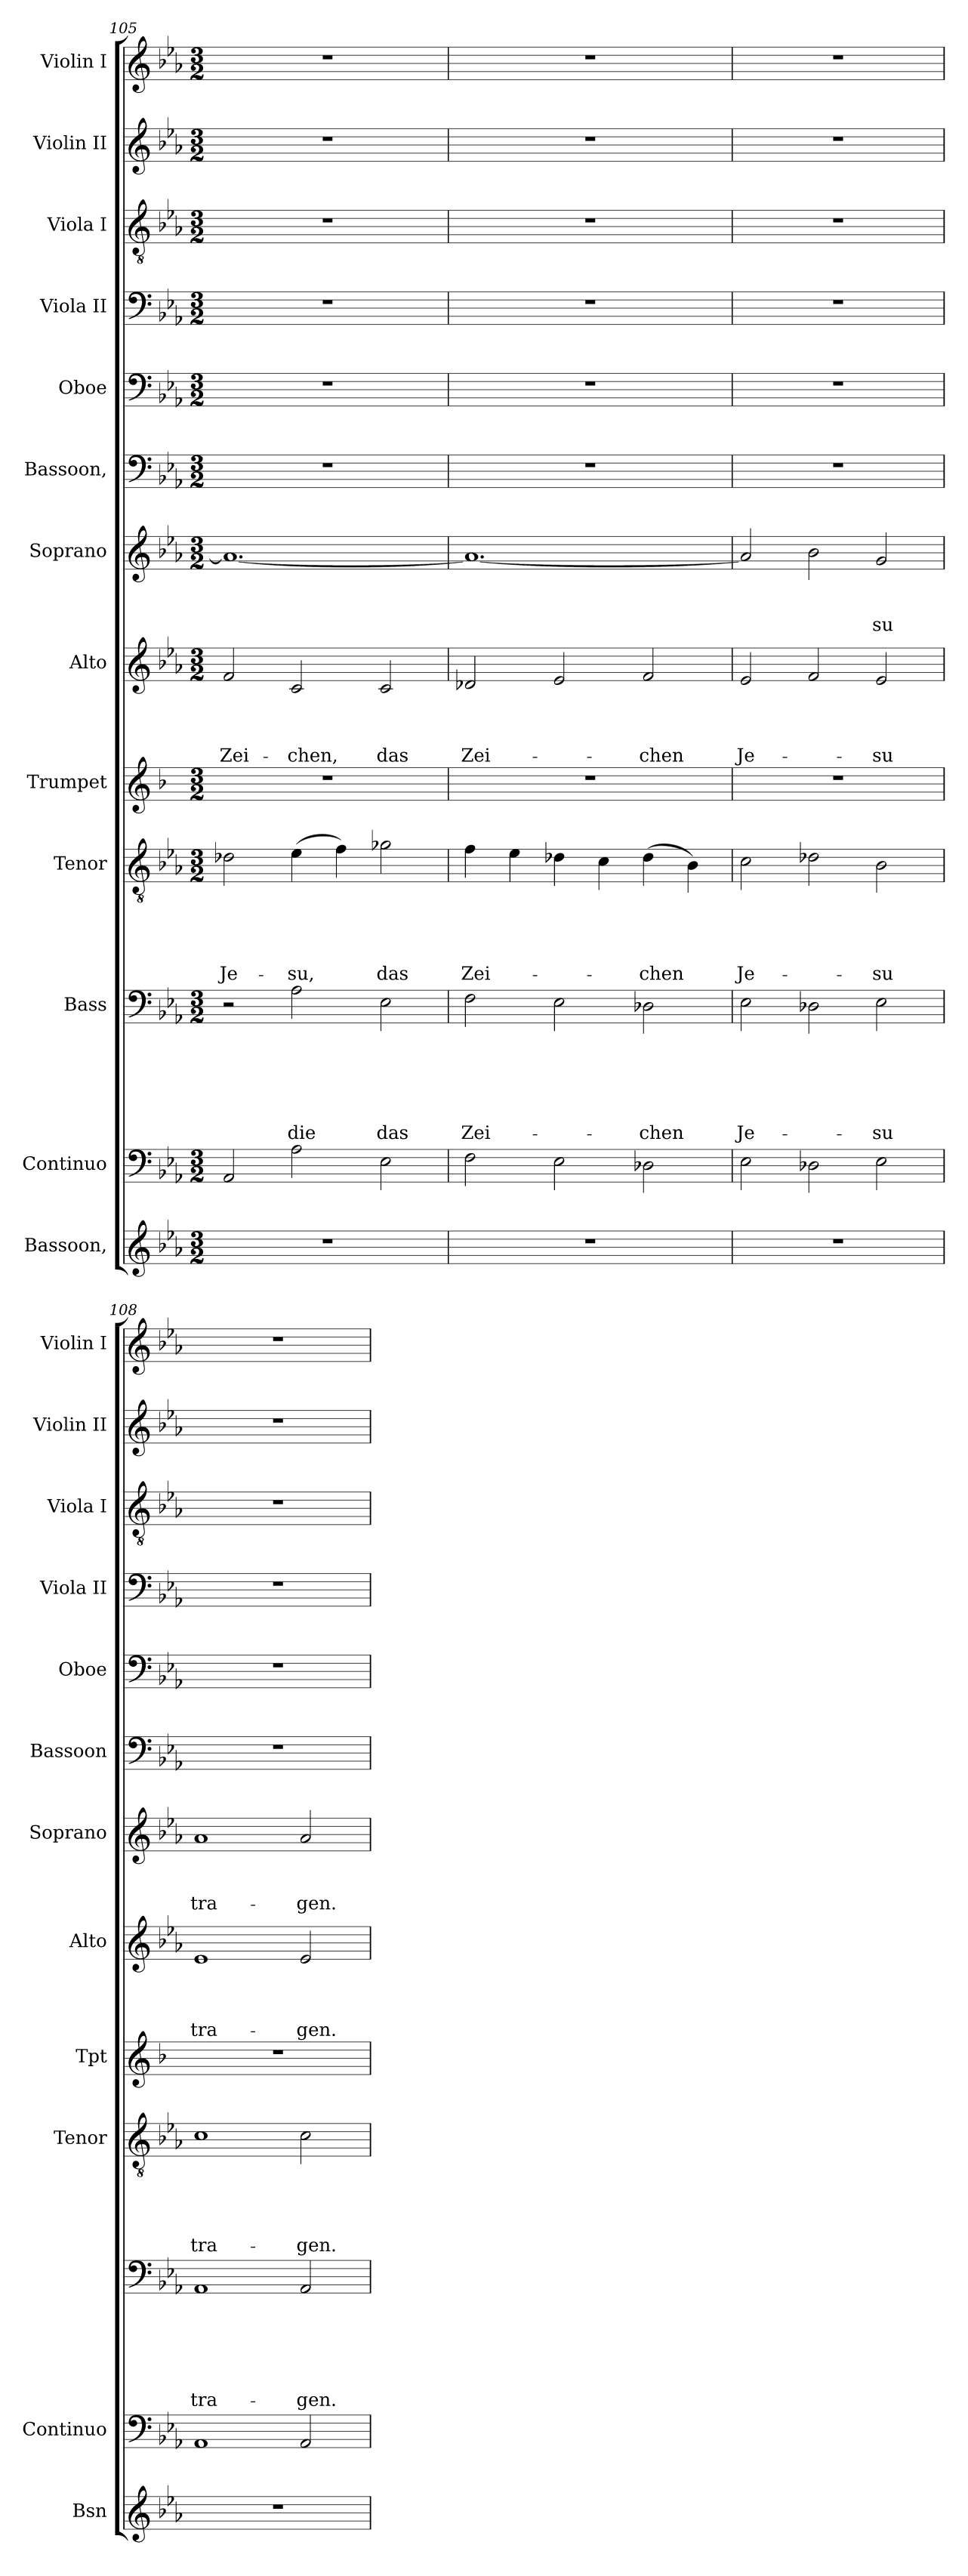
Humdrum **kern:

**kern	**kern	**kern	**text	**text	**text	**text	**text	**text	**kern	**text	**text	**text	**text	**text	**kern	**kern	**text	**text	**text	**text	**kern	**text	**text	**text	**kern	**kern	**kern	**kern	**kern	**kern
*part13	*part12	*part11	*part11	*part11	*part11	*part11	*part11	*part11	*part10	*part10	*part10	*part10	*part10	*part10	*part9	*part8	*part8	*part8	*part8	*part8	*part7	*part7	*part7	*part7	*part6	*part5	*part4	*part3	*part2	*part1
*staff13	*staff12	*staff11	*staff11	*staff11	*staff11	*staff11	*staff11	*staff11	*staff10	*staff10	*staff10	*staff10	*staff10	*staff10	*staff9	*staff8	*staff8	*staff8	*staff8	*staff8	*staff7	*staff7	*staff7	*staff7	*staff6	*staff5	*staff4	*staff3	*staff2	*staff1
*I"Bassoon,	*I"Continuo	*I"Bass	*	*	*	*	*	*	*I"Tenor	*	*	*	*	*	*I"Trumpet	*I"Alto	*	*	*	*	*I"Soprano	*	*	*	*I"Bassoon,	*I"Oboe	*I"Viola II	*I"Viola I	*I"Violin II	*I"Violin I
*I'Bsn	*I'Continuo	*	*	*	*	*	*	*	*I'Tenor	*	*	*	*	*	*I'Tpt	*I'Alto	*	*	*	*	*I'Soprano	*	*	*	*I'Bassoon	*I'Oboe	*I'Viola II	*I'Viola I	*I'Violin II	*I'Violin I
*clefG2	*clefF4	*clefF4	*	*	*	*	*	*	*clefGv2	*	*	*	*	*	*clefG2	*clefG2	*	*	*	*	*clefG2	*	*	*	*clefF4	*clefF4	*clefF4	*clefGv2	*clefG2	*clefG2
*	*	*	*	*	*	*	*	*	*	*	*	*	*	*	*ITrd1c2	*	*	*	*	*	*	*	*	*	*	*	*	*	*	*
*k[b-e-a-]	*k[b-e-a-]	*k[b-e-a-]	*	*	*	*	*	*	*k[b-e-a-]	*	*	*	*	*	*k[b-e-a-]	*k[b-e-a-]	*	*	*	*	*k[b-e-a-]	*	*	*	*k[b-e-a-]	*k[b-e-a-]	*k[b-e-a-]	*k[b-e-a-]	*k[b-e-a-]	*k[b-e-a-]
*E-:	*E-:	*E-:	*	*	*	*	*	*	*E-:	*	*	*	*	*	*E-:	*E-:	*	*	*	*	*E-:	*	*	*	*E-:	*E-:	*E-:	*E-:	*E-:	*E-:
*M3/2	*M3/2	*M3/2	*	*	*	*	*	*	*M3/2	*	*	*	*	*	*M3/2	*M3/2	*	*	*	*	*M3/2	*	*	*	*M3/2	*M3/2	*M3/2	*M3/2	*M3/2	*M3/2
=105	=105	=105	=105	=105	=105	=105	=105	=105	=105	=105	=105	=105	=105	=105	=105	=105	=105	=105	=105	=105	=105	=105	=105	=105	=105	=105	=105	=105	=105	=105
!	!	!	!	!	!	!	!	!	!	!	!	!	!	!LO:LY:b	!	!	!	!	!	!LO:LY:b	!	!	!	!	!	!	!	!	!	!
1.r	2AA-/	2r	.	.	.	.	.	.	2d-X\	.	.	.	.	Je-	1.r	2f/	.	.	.	Zei-	1.a-_	.	.	.	1.r	1.r	1.r	1.r	1.r	1.r
!	!	!	!	!	!	!	!	!LO:LY:b	!	!	!	!	!	!LO:LY:b	!	!	!	!	!	!LO:LY:b	!	!	!	!	!	!	!	!	!	!
.	2A-\	2A-\	.	.	.	.	.	die	(>4e-\	.	.	.	.	-su,	.	2c/	.	.	.	-chen,	.	.	.	.	.	.	.	.	.	.
.	.	.	.	.	.	.	.	.	4f\)	.	.	.	.	.	.	.	.	.	.	.	.	.	.	.	.	.	.	.	.	.
!	!	!	!	!	!	!	!	!LO:LY:b	!	!	!	!	!	!LO:LY:b	!	!	!	!	!	!LO:LY:b	!	!	!	!	!	!	!	!	!	!
.	2E-\	2E-\	.	.	.	.	.	das	2g-X\	.	.	.	.	das	.	2c/	.	.	.	das	.	.	.	.	.	.	.	.	.	.
=106	=106	=106	=106	=106	=106	=106	=106	=106	=106	=106	=106	=106	=106	=106	=106	=106	=106	=106	=106	=106	=106	=106	=106	=106	=106	=106	=106	=106	=106	=106
!	!	!	!	!	!	!	!	!LO:LY:b	!	!	!	!	!	!LO:LY:b	!	!	!	!	!	!LO:LY:b	!	!	!	!	!	!	!	!	!	!
1.r	2F\	2F\	.	.	.	.	.	Zei-	4f\	.	.	.	.	Zei-	1.r	2d-X/	.	.	.	Zei-	1.a-_	.	.	.	1.r	1.r	1.r	1.r	1.r	1.r
.	.	.	.	.	.	.	.	.	4e-\	.	.	.	.	.	.	.	.	.	.	.	.	.	.	.	.	.	.	.	.	.
.	2E-\	2E-\	.	.	.	.	.	.	4d-X\	.	.	.	.	.	.	2e-/	.	.	.	.	.	.	.	.	.	.	.	.	.	.
.	.	.	.	.	.	.	.	.	4c\	.	.	.	.	.	.	.	.	.	.	.	.	.	.	.	.	.	.	.	.	.
!	!	!	!	!	!	!	!	!LO:LY:b	!	!	!	!	!	!LO:LY:b	!	!	!	!	!	!LO:LY:b	!	!	!	!	!	!	!	!	!	!
.	2D-X\	2D-X\	.	.	.	.	.	-chen	(>4d-\	.	.	.	.	-chen	.	2f/	.	.	.	-chen	.	.	.	.	.	.	.	.	.	.
.	.	.	.	.	.	.	.	.	4B-\)	.	.	.	.	.	.	.	.	.	.	.	.	.	.	.	.	.	.	.	.	.
=107	=107	=107	=107	=107	=107	=107	=107	=107	=107	=107	=107	=107	=107	=107	=107	=107	=107	=107	=107	=107	=107	=107	=107	=107	=107	=107	=107	=107	=107	=107
!	!	!	!	!	!	!	!	!LO:LY:b	!	!	!	!	!	!LO:LY:b	!	!	!	!	!	!LO:LY:b	!	!	!	!	!	!	!	!	!	!
1.r	2E-\	2E-\	.	.	.	.	.	Je-	2c\	.	.	.	.	Je-	1.r	2e-/	.	.	.	Je-	2a-/]	.	.	.	1.r	1.r	1.r	1.r	1.r	1.r
.	2D-X\	2D-X\	.	.	.	.	.	.	2d-X\	.	.	.	.	.	.	2f/	.	.	.	.	2b-\	.	.	.	.	.	.	.	.	.
!	!	!	!	!	!	!	!	!LO:LY:b	!	!	!	!	!	!LO:LY:b	!	!	!	!	!	!LO:LY:b	!	!	!	!LO:LY:b	!	!	!	!	!	!
.	2E-\	2E-\	.	.	.	.	.	-su	2B-\	.	.	.	.	-su	.	2e-/	.	.	.	-su	2g/	.	.	-su	.	.	.	.	.	.
=108	=108	=108	=108	=108	=108	=108	=108	=108	=108	=108	=108	=108	=108	=108	=108	=108	=108	=108	=108	=108	=108	=108	=108	=108	=108	=108	=108	=108	=108	=108
!	!	!	!	!	!	!	!	!LO:LY:b	!	!	!	!	!	!LO:LY:b	!	!	!	!	!	!LO:LY:b	!	!	!	!LO:LY:b	!	!	!	!	!	!
1.r	1AA-	1AA-	.	.	.	.	.	tra-	1c	.	.	.	.	tra-	1.r	1e-	.	.	.	tra-	1a-	.	.	tra-	1.r	1.r	1.r	1.r	1.r	1.r
!	!	!	!	!	!	!	!	!LO:LY:b	!	!	!	!	!	!LO:LY:b	!	!	!	!	!	!LO:LY:b	!	!	!	!LO:LY:b	!	!	!	!	!	!
.	2AA-/	2AA-/	.	.	.	.	.	-gen.	2c\	.	.	.	.	-gen.	.	2e-/	.	.	.	-gen.	2a-/	.	.	-gen.	.	.	.	.	.	.
=!	=!	=!	=!	=!	=!	=!	=!	=!	=!	=!	=!	=!	=!	=!	=!	=!	=!	=!	=!	=!	=!	=!	=!	=!	=!	=!	=!	=!	=!	=!
*-	*-	*-	*-	*-	*-	*-	*-	*-	*-	*-	*-	*-	*-	*-	*-	*-	*-	*-	*-	*-	*-	*-	*-	*-	*-	*-	*-	*-	*-	*-
